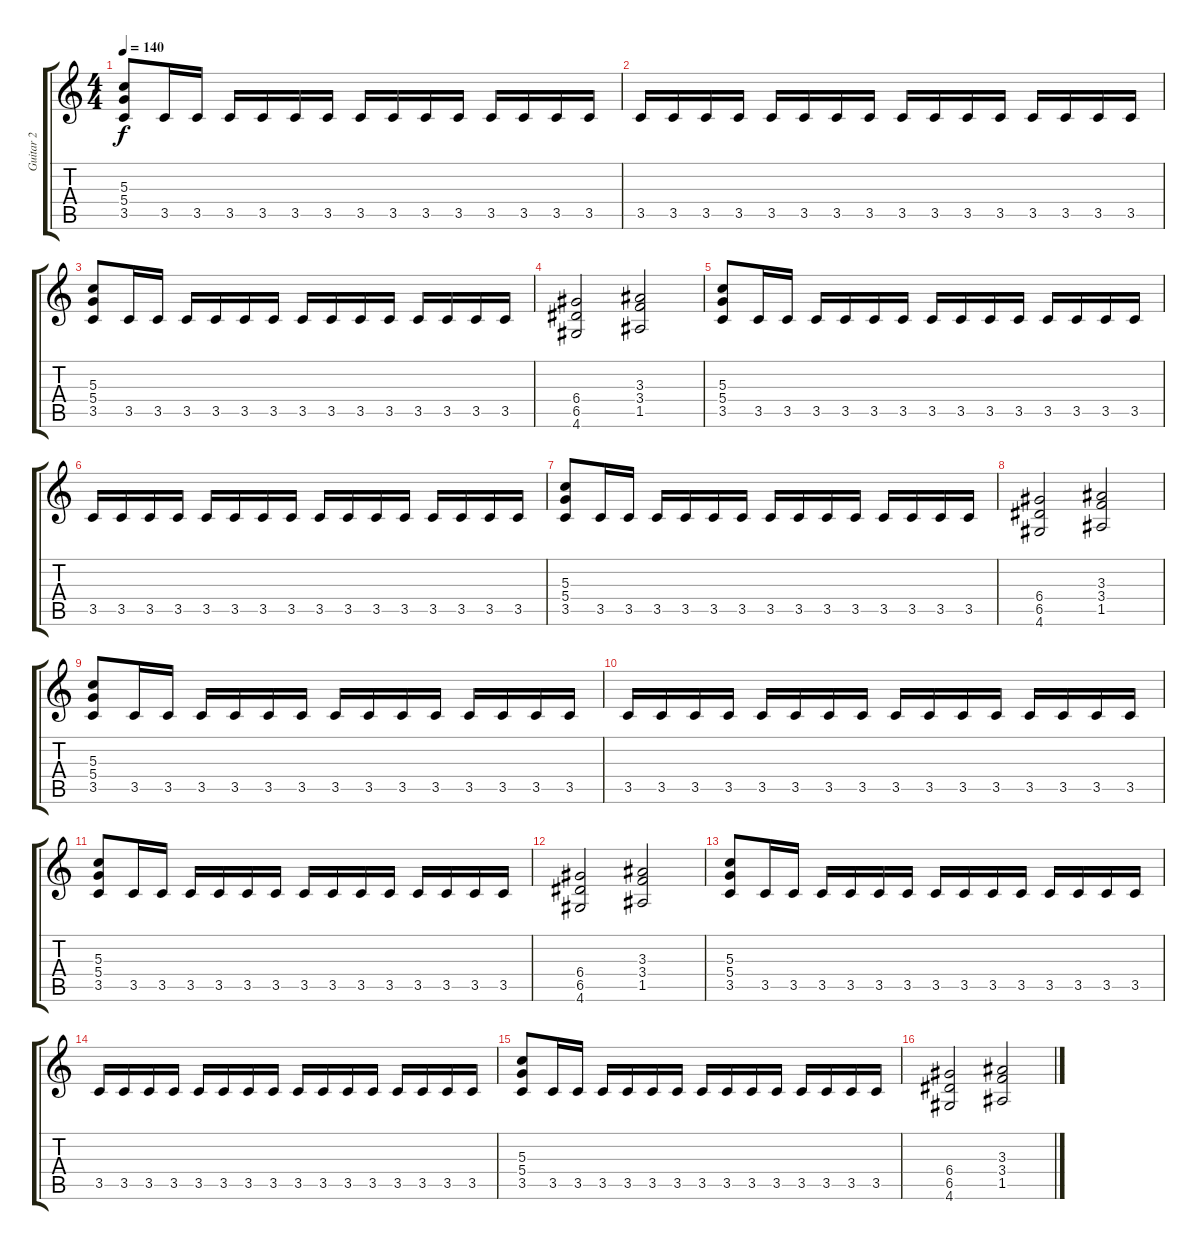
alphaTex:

\track ("Guitar 2" "Guitar 2") {instrument distortionguitar}
\staff {score tabs}
\tuning (E4 B3 G3 D3 A2 E2) {hide}
\ts (4 4)
\tempo 140
\clef g2
\ks c
(5.3 5.4 3.5).8{dy f} 3.5.16 3.5.16 3.5.16 3.5.16 3.5.16 3.5.16 3.5.16 3.5.16 3.5.16 3.5.16 3.5.16 3.5.16 3.5.16 3.5.16 |
3.5.16 3.5.16 3.5.16 3.5.16 3.5.16 3.5.16 3.5.16 3.5.16 3.5.16 3.5.16 3.5.16 3.5.16 3.5.16 3.5.16 3.5.16 3.5.16 |
(5.3 5.4 3.5).8 3.5.16 3.5.16 3.5.16 3.5.16 3.5.16 3.5.16 3.5.16 3.5.16 3.5.16 3.5.16 3.5.16 3.5.16 3.5.16 3.5.16 |
(6.4 6.5 4.6).2 (3.3 3.4 1.5).2 |
(5.3 5.4 3.5).8 3.5.16 3.5.16 3.5.16 3.5.16 3.5.16 3.5.16 3.5.16 3.5.16 3.5.16 3.5.16 3.5.16 3.5.16 3.5.16 3.5.16 |
3.5.16 3.5.16 3.5.16 3.5.16 3.5.16 3.5.16 3.5.16 3.5.16 3.5.16 3.5.16 3.5.16 3.5.16 3.5.16 3.5.16 3.5.16 3.5.16 |
(5.3 5.4 3.5).8 3.5.16 3.5.16 3.5.16 3.5.16 3.5.16 3.5.16 3.5.16 3.5.16 3.5.16 3.5.16 3.5.16 3.5.16 3.5.16 3.5.16 |
(6.4 6.5 4.6).2 (3.3 3.4 1.5).2 |
(5.3 5.4 3.5).8 3.5.16 3.5.16 3.5.16 3.5.16 3.5.16 3.5.16 3.5.16 3.5.16 3.5.16 3.5.16 3.5.16 3.5.16 3.5.16 3.5.16 |
3.5.16 3.5.16 3.5.16 3.5.16 3.5.16 3.5.16 3.5.16 3.5.16 3.5.16 3.5.16 3.5.16 3.5.16 3.5.16 3.5.16 3.5.16 3.5.16 |
(5.3 5.4 3.5).8 3.5.16 3.5.16 3.5.16 3.5.16 3.5.16 3.5.16 3.5.16 3.5.16 3.5.16 3.5.16 3.5.16 3.5.16 3.5.16 3.5.16 |
(6.4 6.5 4.6).2 (3.3 3.4 1.5).2 |
(5.3 5.4 3.5).8 3.5.16 3.5.16 3.5.16 3.5.16 3.5.16 3.5.16 3.5.16 3.5.16 3.5.16 3.5.16 3.5.16 3.5.16 3.5.16 3.5.16 |
3.5.16 3.5.16 3.5.16 3.5.16 3.5.16 3.5.16 3.5.16 3.5.16 3.5.16 3.5.16 3.5.16 3.5.16 3.5.16 3.5.16 3.5.16 3.5.16 |
(5.3 5.4 3.5).8 3.5.16 3.5.16 3.5.16 3.5.16 3.5.16 3.5.16 3.5.16 3.5.16 3.5.16 3.5.16 3.5.16 3.5.16 3.5.16 3.5.16 |
(6.4 6.5 4.6).2 (3.3 3.4 1.5).2
